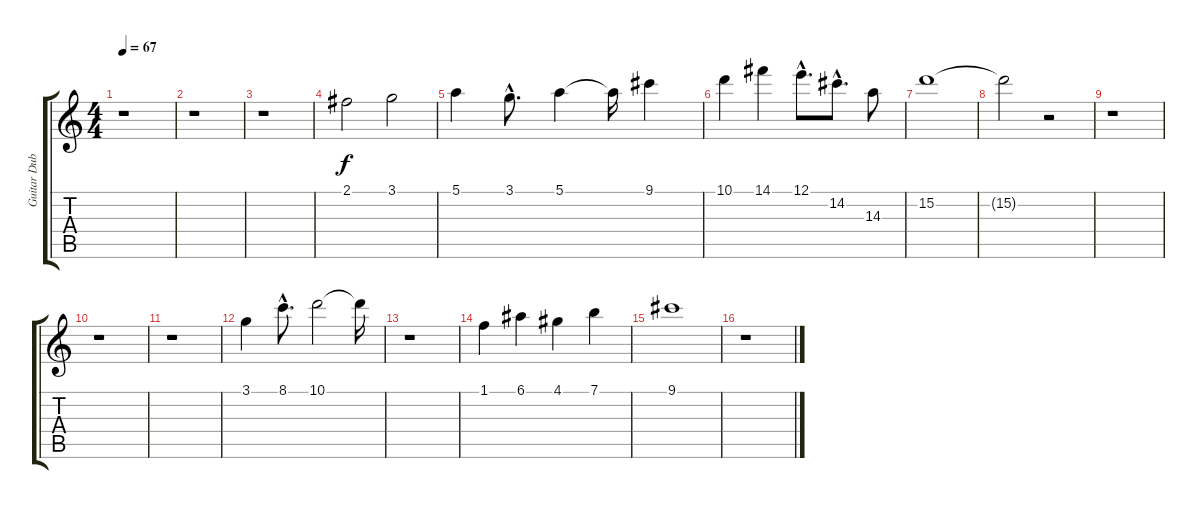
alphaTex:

\track ("Guitar Dub" "Guitar Dub") {instrument distortionguitar}
\staff {score tabs}
\tuning (E4 B3 G3 D3 A2 E2) {hide}
\ts (4 4)
\tempo 67
\clef g2
\ks c
r.1{dy f} |
r.1 |
r.1 |
2.1.2 3.1.2 |
5.1.4 3.1{hac}.8{d} 5.1.4 5.1{t}.16 9.1.4 |
10.1.4 14.1.4 12.1{hac}.8{d} 14.2{hac}.8{d} 14.3.8 |
15.2.1 |
15.2{t}.2 r.2 |
r.1 |
r.1 |
r.1 |
3.1.4 8.1{hac}.8{d} 10.1.2 10.1{t}.16 |
r.1 |
1.1.4 6.1.4 4.1.4 7.1.4 |
9.1.1 |
r.1
